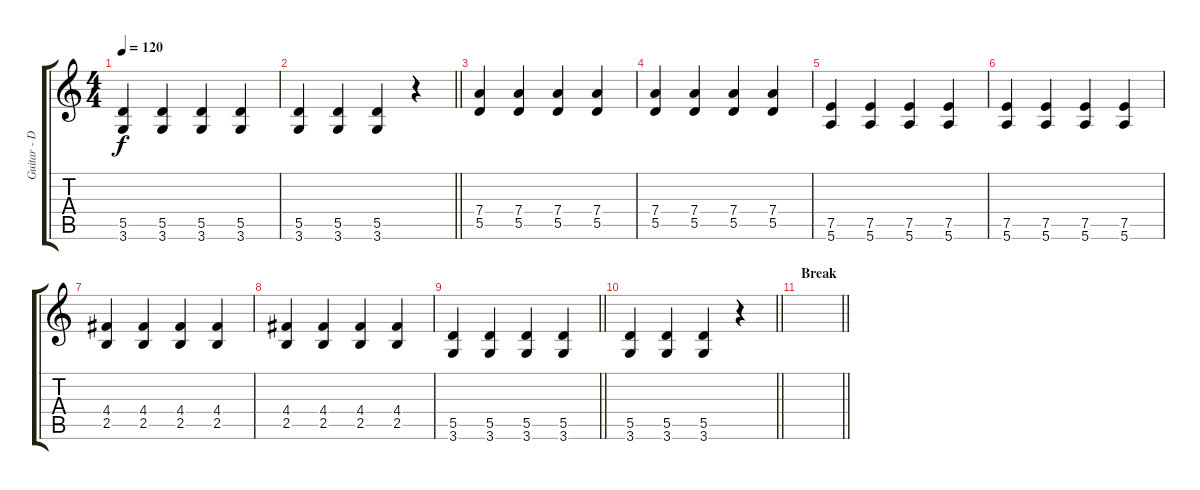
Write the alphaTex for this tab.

\track ("Guitar - Dirt" "Guitar - D") {instrument overdrivenguitar}
\staff {score tabs}
\tuning (E4 B3 G3 D3 A2 E2) {hide}
\ts (4 4)
\tempo 120
\clef g2
\ks c
(5.5 3.6).4{dy f} (5.5 3.6).4 (5.5 3.6).4 (5.5 3.6).4 |
\barLineRight lightlight
(5.5 3.6).4 (5.5 3.6).4 (5.5 3.6).4 r.4 |
(7.4 5.5).4 (7.4 5.5).4 (7.4 5.5).4 (7.4 5.5).4 |
(7.4 5.5).4 (7.4 5.5).4 (7.4 5.5).4 (7.4 5.5).4 |
(7.5 5.6).4 (7.5 5.6).4 (7.5 5.6).4 (7.5 5.6).4 |
(7.5 5.6).4 (7.5 5.6).4 (7.5 5.6).4 (7.5 5.6).4 |
(4.4 2.5).4 (4.4 2.5).4 (4.4 2.5).4 (4.4 2.5).4 |
(4.4 2.5).4 (4.4 2.5).4 (4.4 2.5).4 (4.4 2.5).4 |
\barLineRight lightlight
(5.5 3.6).4 (5.5 3.6).4 (5.5 3.6).4 (5.5 3.6).4 |
\barLineRight lightlight
(5.5 3.6).4 (5.5 3.6).4 (5.5 3.6).4 r.4 |
\section ("" "Break")
\barLineRight lightlight
